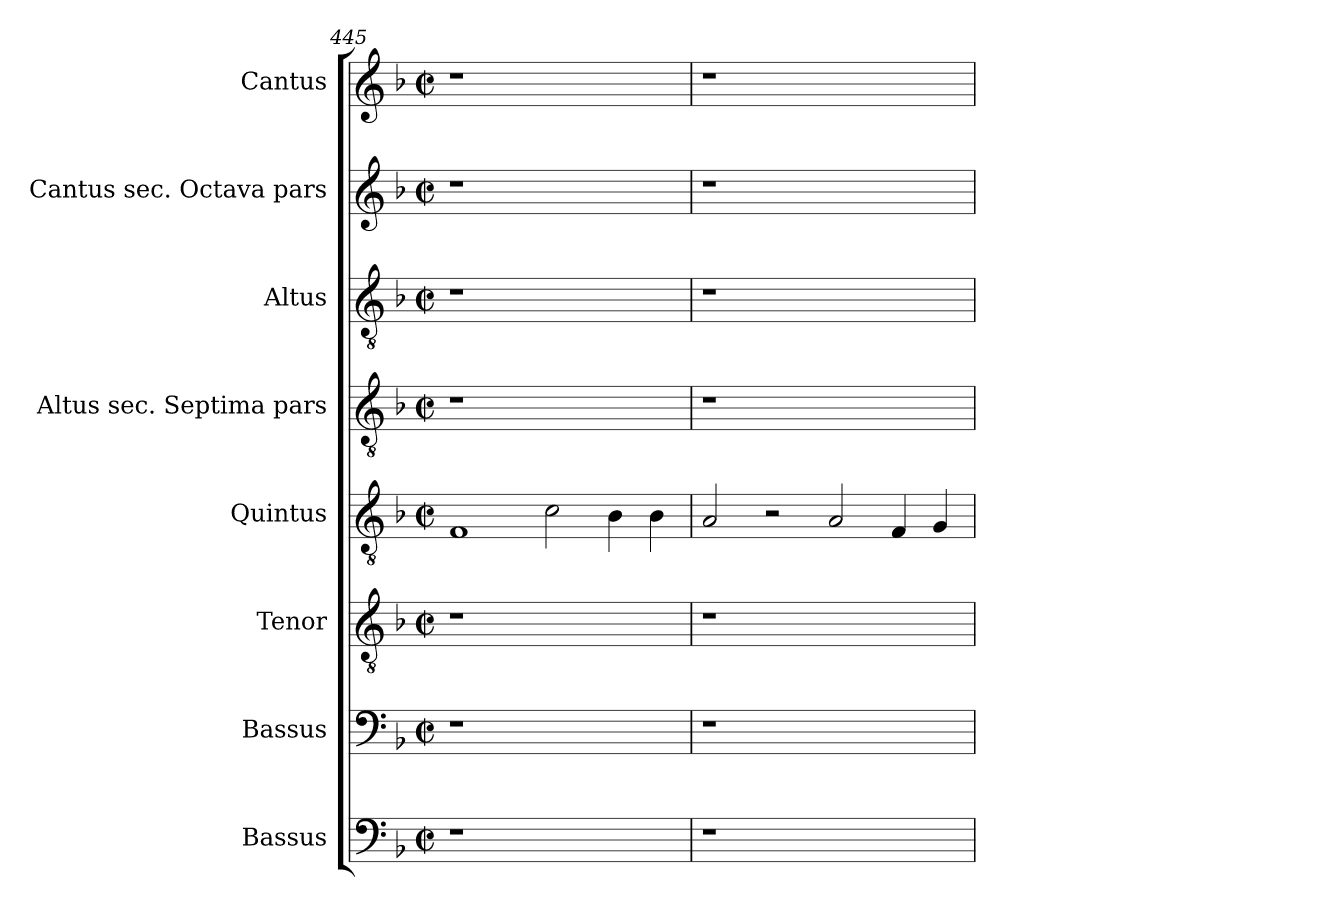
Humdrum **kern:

**kern	**kern	**kern	**kern	**kern	**kern	**kern	**kern
*part8	*part7	*part6	*part5	*part4	*part3	*part2	*part1
*staff8	*staff7	*staff6	*staff5	*staff4	*staff3	*staff2	*staff1
*I"Bassus	*I"Bassus	*I"Tenor	*I"Quintus	*I"Altus sec. Septima pars	*I"Altus	*I"Cantus sec. Octava pars	*I"Cantus
*	*I'Bassus	*I'Tenor	*I'Quintus	*	*I'Altus	*	*I'Cantus
*clefF4	*clefF4	*clefGv2	*clefGv2	*clefGv2	*clefGv2	*clefG2	*clefG2
*k[b-]	*k[b-]	*k[b-]	*k[b-]	*k[b-]	*k[b-]	*k[b-]	*k[b-]
*F:	*F:	*F:	*F:	*F:	*F:	*F:	*F:
*M2/2	*M2/2	*M2/2	*M2/2	*M2/2	*M2/2	*M2/2	*M2/2
*met(c|)	*met(c|)	*met(c|)	*met(c|)	*met(c|)	*met(c|)	*met(c|)	*met(c|)
=445	=445	=445	=445	=445	=445	=445	=445
1r	1r	1r	1F	1r	1r	1r	1r
1ryy	1ryy	1ryy	2c\	1ryy	1ryy	1ryy	1ryy
.	.	.	4B-\	.	.	.	.
.	.	.	4B-\	.	.	.	.
=446	=446	=446	=446	=446	=446	=446	=446
1r	1r	1r	2A/	1r	1r	1r	1r
.	.	.	2r	.	.	.	.
1ryy	1ryy	1ryy	2A/	1ryy	1ryy	1ryy	1ryy
.	.	.	4F/	.	.	.	.
.	.	.	4G/	.	.	.	.
=	=	=	=	=	=	=	=
*-	*-	*-	*-	*-	*-	*-	*-
